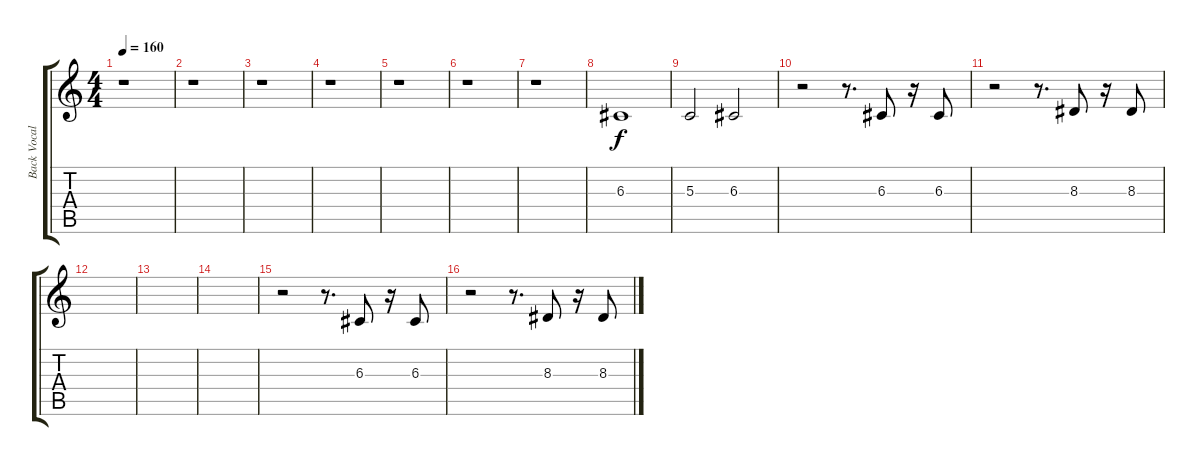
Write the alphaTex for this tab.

\track ("Back Vocal" "Back Vocal") {instrument choiraahs}
\staff {score tabs}
\tuning (E4 B3 G3 D3 A2 E2) {hide}
\ts (4 4)
\tempo 160
\clef g2
\ks c
r.1{dy f} |
r.1 |
r.1 |
r.1 |
r.1 |
r.1 |
r.1 |
6.3.1 |
5.3.2 6.3.2 |
r.2 r.8{d} 6.3.8 r.16 6.3.8 |
r.2 r.8{d} 8.3.8 r.16 8.3.8 |
|
|
|
r.2 r.8{d} 6.3.8 r.16 6.3.8 |
r.2 r.8{d} 8.3.8 r.16 8.3.8
